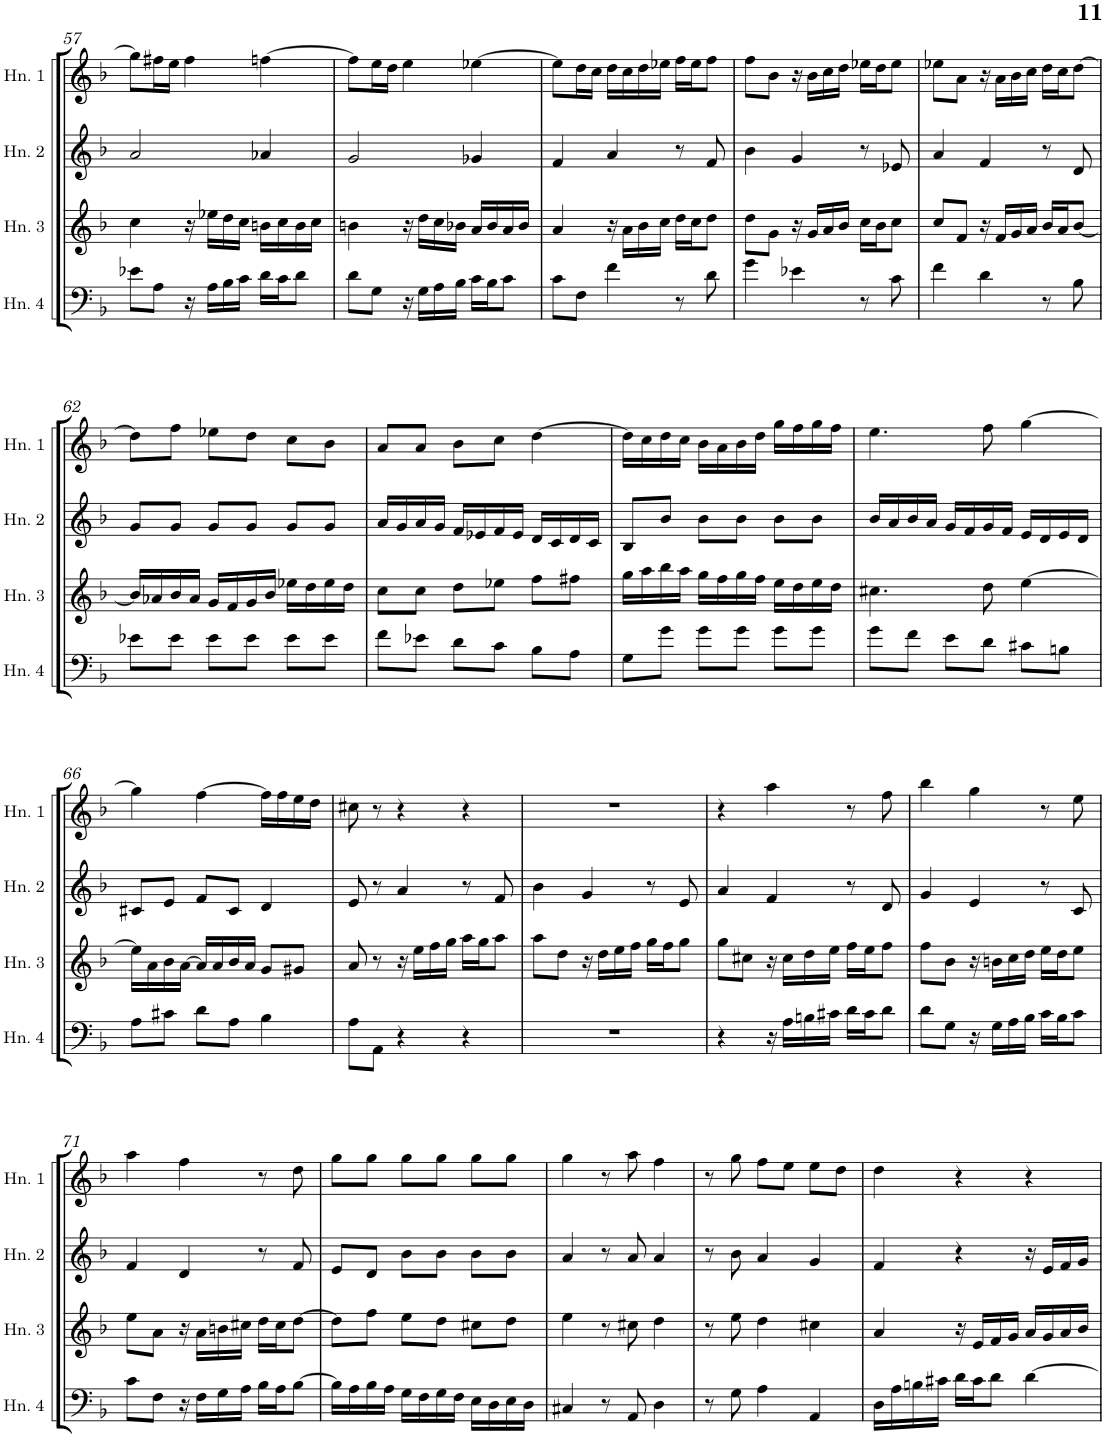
**kern	**kern	**kern	**kern
*part4	*part3	*part2	*part1
*staff4	*staff3	*staff2	*staff1
*I"Horn 4	*I"Horn 3	*I"Horn 2	*I"Horn 1
*I'Hn. 4	*I'Hn. 3	*I'Hn. 2	*I'Hn. 1
!!LO:PB:g=z
*clefF4	*clefG2	*clefG2	*clefG2
*Trd4c7	*Trd4c7	*Trd4c7	*Trd4c7
*k[b-]	*k[b-]	*k[b-]	*k[b-]
*M3/4	*M3/4	*M3/4	*M3/4
=57	=57	=57	=57
8e-X\L	4cc\	2a/	8gg\L]
8A\J	.	.	16ff#X\L
.	.	.	16ee\JJ
16r	16r	.	4ff#\
16A\LL	16ee-X\LL	.	.
16B-\	16dd\	.	.
16c\JJ	16cc\JJ	.	.
16d\LL	16bn\LL	4a-X/	[4ffn\
16c\J	16cc\	.	.
8d\J	16b\	.	.
.	16cc\JJ	.	.
=58	=58	=58	=58
8d\L	4bn\	2g/	8ff\L]
8G\J	.	.	16ee\L
.	.	.	16dd\JJ
16r	16r	.	4ee\
16G\LL	16dd\LL	.	.
16A\	16cc\	.	.
16B-\JJ	16b-X\JJ	.	.
16c\LL	16a/LL	4g-X/	[4ee-X\
16B-\J	16b-/	.	.
8c\J	16a/	.	.
.	16b-/JJ	.	.
=59	=59	=59	=59
8c\L	4a/	4f/	8ee-\L]
8F\J	.	.	16dd\L
.	.	.	16cc\JJ
4f\	16r	4a/	16dd\LL
.	16a\LL	.	16cc\
.	16b-\	.	16dd\
.	16cc\JJ	.	16ee-X\JJ
8r	16dd\LL	8r	16ff\LL
.	16cc\J	.	16ee-\J
8d\	8dd\J	8f/	8ff\J
=60	=60	=60	=60
4g\	8dd\L	4b-\	8ff\L
.	8g\J	.	8b-\J
4e-X\	16r	4g/	16r
.	16g/LL	.	16b-\LL
.	16a/	.	16cc\
.	16b-/JJ	.	16dd\JJ
8r	16cc\LL	8r	16ee-X\LL
.	16b-\J	.	16dd\J
8c\	8cc\J	8e-X/	8ee-\J
=61	=61	=61	=61
4f\	8cc/L	4a/	8ee-X\L
.	8f/J	.	8a\J
4d\	16r	4f/	16r
.	16f/LL	.	16a\LL
.	16g/	.	16b-\
.	16a/JJ	.	16cc\JJ
8r	16b-/LL	8r	16dd\LL
.	16a/J	.	16cc\J
8B-\	[8b-/J	8d/	[8dd\J
!!LO:LB:g=z
=62	=62	=62	=62
8e-X\L	16b-/LL]	8g/L	8dd\L]
.	16a-X/	.	.
8e-\J	16b-/	8g/J	8ff\J
.	16a-/JJ	.	.
8e-\L	16g/LL	8g/L	8ee-X\L
.	16f/	.	.
8e-\J	16g/	8g/J	8dd\J
.	16b-/JJ	.	.
8e-\L	16ee-X\LL	8g/L	8cc\L
.	16dd\	.	.
8e-\J	16ee-\	8g/J	8b-\J
.	16dd\JJ	.	.
=63	=63	=63	=63
8f\L	8cc\L	16a/LL	8a/L
.	.	16g/	.
8e-X\J	8cc\J	16a/	8a/J
.	.	16g/JJ	.
8d\L	8dd\L	16f/LL	8b-\L
.	.	16e-X/	.
8c\J	8ee-X\J	16f/	8cc\J
.	.	16e-/JJ	.
8B-\L	8ff\L	16d/LL	[4dd\
.	.	16c/	.
8A\J	8ff#X\J	16d/	.
.	.	16c/JJ	.
=64	=64	=64	=64
8G\L	16gg\LL	8B-/L	16dd\LL]
.	16aa\	.	16cc\
8g\J	16bb-\	8b-/J	16dd\
.	16aa\JJ	.	16cc\JJ
8g\L	16gg\LL	8b-\L	16b-\LL
.	16ff\	.	16a\
8g\J	16gg\	8b-\J	16b-\
.	16ff\JJ	.	16dd\JJ
8g\L	16ee\LL	8b-\L	16gg\LL
.	16dd\	.	16ff\
8g\J	16ee\	8b-\J	16gg\
.	16dd\JJ	.	16ff\JJ
=65	=65	=65	=65
8g\L	4.cc#X\	16b-/LL	4.ee\
.	.	16a/	.
8f\J	.	16b-/	.
.	.	16a/JJ	.
8e\L	.	16g/LL	.
.	.	16f/	.
8d\J	8dd\	16g/	8ff\
.	.	16f/JJ	.
8c#X\L	[4ee\	16e/LL	[4gg\
.	.	16d/	.
8Bn\J	.	16e/	.
.	.	16d/JJ	.
!!LO:LB:g=z
=66	=66	=66	=66
8A\L	16ee\LL]	8c#X/L	4gg\]
.	16a\	.	.
8c#X\J	16b-\	8e/J	.
.	[16a\JJ	.	.
8d\L	16a/LL]	8f/L	[4ff\
.	16a/	.	.
8A\J	16b-/	8c#/J	.
.	16a/JJ	.	.
4B-\	8g/L	4d/	16ff\LL]
.	.	.	16ff\
.	8g#X/J	.	16ee\
.	.	.	16dd\JJ
=67	=67	=67	=67
8A\L	8a/	8e/	8cc#X\
8AA\J	8r	8r	8r
4r	16r	4a/	4r
.	16ee\LL	.	.
.	16ff\	.	.
.	16gg\JJ	.	.
4r	16aa\LL	8r	4r
.	16gg\J	.	.
.	8aa\J	8f/	.
=68	=68	=68	=68
2.r	8aa\L	4b-\	2.r
.	8dd\J	.	.
.	16r	4g/	.
.	16dd\LL	.	.
.	16ee\	.	.
.	16ff\JJ	.	.
.	16gg\LL	8r	.
.	16ff\J	.	.
.	8gg\J	8e/	.
=69	=69	=69	=69
4r	8gg\L	4a/	4r
.	8cc#X\J	.	.
16r	16r	4f/	4aa\
16A\LL	16cc#\LL	.	.
16Bn\	16dd\	.	.
16c#X\JJ	16ee\JJ	.	.
16d\LL	16ff\LL	8r	8r
16c#\J	16ee\J	.	.
8d\J	8ff\J	8d/	8ff\
=70	=70	=70	=70
8d\L	8ff\L	4g/	4bb-\
8G\J	8b-\J	.	.
16r	16r	4e/	4gg\
16G\LL	16bn\LL	.	.
16A\	16cc\	.	.
16B-\JJ	16dd\JJ	.	.
16c\LL	16ee\LL	8r	8r
16B-\J	16dd\J	.	.
8c\J	8ee\J	8c/	8ee\
!!LO:LB:g=z
=71	=71	=71	=71
8c\L	8ee\L	4f/	4aa\
8F\J	8a\J	.	.
16r	16r	4d/	4ff\
16F\LL	16a\LL	.	.
16G\	16bn\	.	.
16A\JJ	16cc#X\JJ	.	.
16B-\LL	16dd\LL	8r	8r
16A\J	16cc#\J	.	.
[8B-\J	[8dd\J	8f/	8dd\
=72	=72	=72	=72
16B-\LL]	8dd\L]	8e/L	8gg\L
16A\	.	.	.
16B-\	8ff\J	8d/J	8gg\J
16A\JJ	.	.	.
16G\LL	8ee\L	8b-\L	8gg\L
16F\	.	.	.
16G\	8dd\J	8b-\J	8gg\J
16F\JJ	.	.	.
16E\LL	8cc#X\L	8b-\L	8gg\L
16D\	.	.	.
16E\	8dd\J	8b-\J	8gg\J
16D\JJ	.	.	.
=73	=73	=73	=73
4C#X/	4ee\	4a/	4gg\
8r	8r	8r	8r
8AA/	8cc#X\	8a/	8aa\
4D\	4dd\	4a/	4ff\
=74	=74	=74	=74
8r	8r	8r	8r
8G\	8ee\	8b-\	8gg\
4A\	4dd\	4a/	8ff\L
.	.	.	8ee\J
4AA/	4cc#X\	4g/	8ee\L
.	.	.	8dd\J
=75	=75	=75	=75
16D\LL	4a/	4f/	4dd\
16A\	.	.	.
16Bn\	.	.	.
16c#X\JJ	.	.	.
16d\LL	16r	4r	4r
16c#\J	16e/LL	.	.
8d\J	16f/	.	.
.	16g/JJ	.	.
[4d\	16a/LL	16r	4r
.	16g/	16e/LL	.
.	16a/	16f/	.
.	16b-/JJ	16g/JJ	.
=	=	=	=
*-	*-	*-	*-
